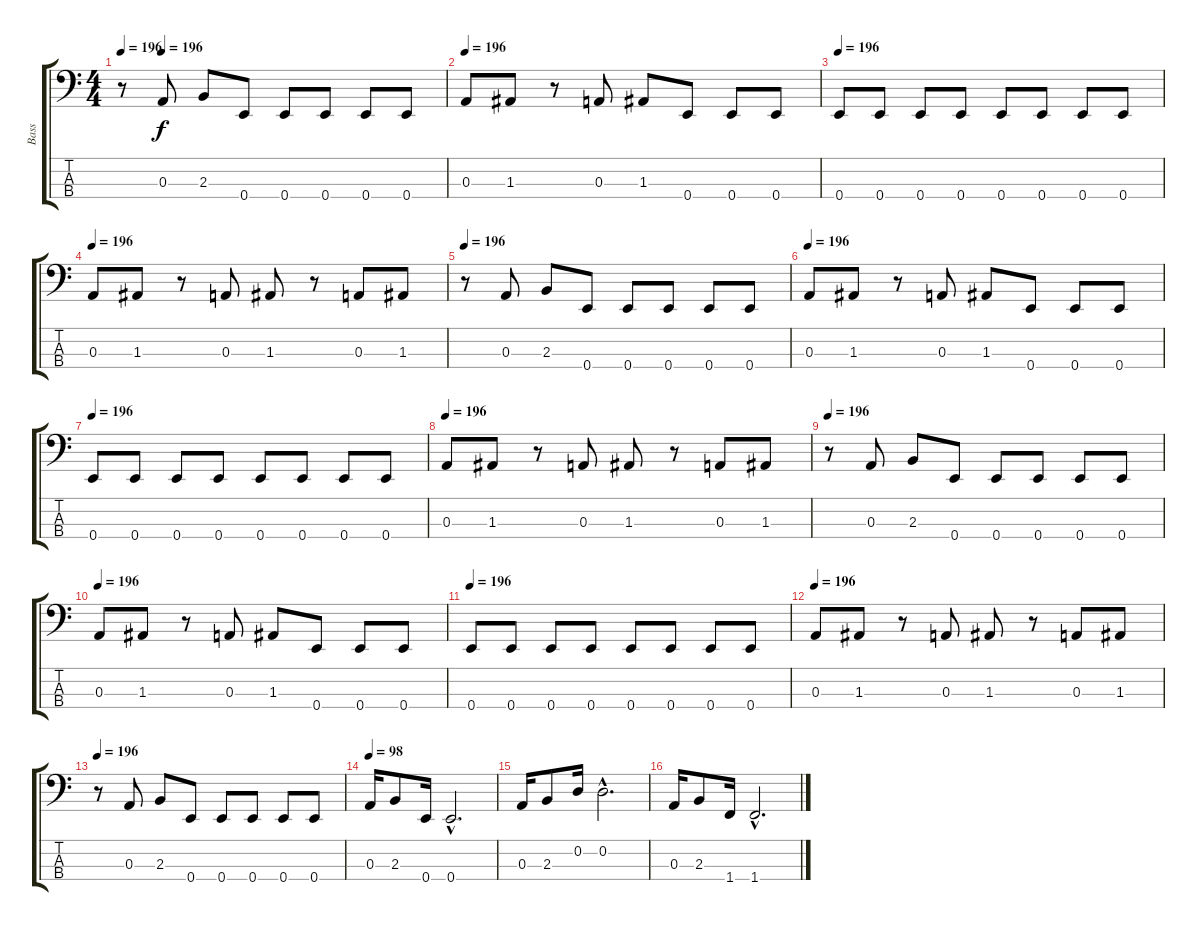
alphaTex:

\track ("Bass" "Bass") {instrument electricbassfinger}
\staff {score tabs}
\tuning (G2 D2 A1 E1) {hide}
\ts (4 4)
\tempo 196
\tempo (196 0.125)
\clef f4
\ks c
r.8{dy f} 0.3.8 2.3.8 0.4.8 0.4.8 0.4.8 0.4.8 0.4.8 |
\tempo 196
0.3.8 1.3.8 r.8 0.3.8 1.3.8 0.4.8 0.4.8 0.4.8 |
\tempo 196
0.4.8 0.4.8 0.4.8 0.4.8 0.4.8 0.4.8 0.4.8 0.4.8 |
\tempo 196
0.3.8 1.3.8 r.8 0.3.8 1.3.8 r.8 0.3.8 1.3.8 |
\tempo 196
r.8 0.3.8 2.3.8 0.4.8 0.4.8 0.4.8 0.4.8 0.4.8 |
\tempo 196
0.3.8 1.3.8 r.8 0.3.8 1.3.8 0.4.8 0.4.8 0.4.8 |
\tempo 196
0.4.8 0.4.8 0.4.8 0.4.8 0.4.8 0.4.8 0.4.8 0.4.8 |
\tempo 196
0.3.8 1.3.8 r.8 0.3.8 1.3.8 r.8 0.3.8 1.3.8 |
\tempo 196
r.8 0.3.8 2.3.8 0.4.8 0.4.8 0.4.8 0.4.8 0.4.8 |
\tempo 196
0.3.8 1.3.8 r.8 0.3.8 1.3.8 0.4.8 0.4.8 0.4.8 |
\tempo 196
0.4.8 0.4.8 0.4.8 0.4.8 0.4.8 0.4.8 0.4.8 0.4.8 |
\tempo 196
0.3.8 1.3.8 r.8 0.3.8 1.3.8 r.8 0.3.8 1.3.8 |
\tempo 196
r.8 0.3.8 2.3.8 0.4.8 0.4.8 0.4.8 0.4.8 0.4.8 |
\tempo 98
0.3.16 2.3.8 0.4.16 0.4{hac}.2{d} |
0.3.16 2.3.8 0.2.16 0.2{hac}.2{d} |
0.3.16 2.3.8 1.4.16 1.4{hac}.2{d}
